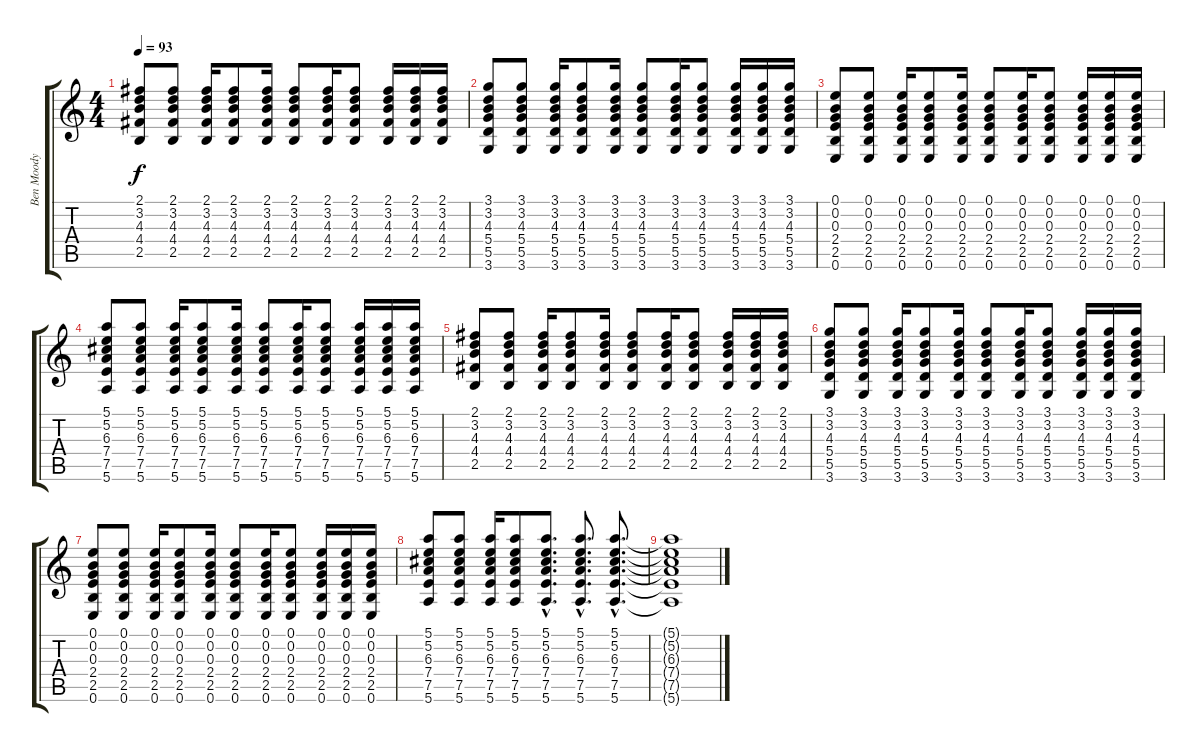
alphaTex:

\track ("Ben Moody" "Ben Moody") {instrument acousticguitarsteel}
\staff {score tabs}
\tuning (E4 B3 G3 D3 A2 E2) {hide}
\ts (4 4)
\tempo 93
\clef g2
\ks c
(2.1 3.2 4.3 4.4 2.5).8{dy f} (2.1 3.2 4.3 4.4 2.5).8 (2.1 3.2 4.3 4.4 2.5).16 (2.1 3.2 4.3 4.4 2.5).8 (2.1 3.2 4.3 4.4 2.5).16 (2.1 3.2 4.3 4.4 2.5).8 (2.1 3.2 4.3 4.4 2.5).16 (2.1 3.2 4.3 4.4 2.5).8 (2.1 3.2 4.3 4.4 2.5).16 (2.1 3.2 4.3 4.4 2.5).16 (2.1 3.2 4.3 4.4 2.5).16 |
(3.1 3.2 4.3 5.4 5.5 3.6).8 (3.1 3.2 4.3 5.4 5.5 3.6).8 (3.1 3.2 4.3 5.4 5.5 3.6).16 (3.1 3.2 4.3 5.4 5.5 3.6).8 (3.1 3.2 4.3 5.4 5.5 3.6).16 (3.1 3.2 4.3 5.4 5.5 3.6).8 (3.1 3.2 4.3 5.4 5.5 3.6).16 (3.1 3.2 4.3 5.4 5.5 3.6).8 (3.1 3.2 4.3 5.4 5.5 3.6).16 (3.1 3.2 4.3 5.4 5.5 3.6).16 (3.1 3.2 4.3 5.4 5.5 3.6).16 |
(0.1 0.2 0.3 2.4 2.5 0.6).8 (0.1 0.2 0.3 2.4 2.5 0.6).8 (0.1 0.2 0.3 2.4 2.5 0.6).16 (0.1 0.2 0.3 2.4 2.5 0.6).8 (0.1 0.2 0.3 2.4 2.5 0.6).16 (0.1 0.2 0.3 2.4 2.5 0.6).8 (0.1 0.2 0.3 2.4 2.5 0.6).16 (0.1 0.2 0.3 2.4 2.5 0.6).8 (0.1 0.2 0.3 2.4 2.5 0.6).16 (0.1 0.2 0.3 2.4 2.5 0.6).16 (0.1 0.2 0.3 2.4 2.5 0.6).16 |
(5.1 5.2 6.3 7.4 7.5 5.6).8 (5.1 5.2 6.3 7.4 7.5 5.6).8 (5.1 5.2 6.3 7.4 7.5 5.6).16 (5.1 5.2 6.3 7.4 7.5 5.6).8 (5.1 5.2 6.3 7.4 7.5 5.6).16 (5.1 5.2 6.3 7.4 7.5 5.6).8 (5.1 5.2 6.3 7.4 7.5 5.6).16 (5.1 5.2 6.3 7.4 7.5 5.6).8 (5.1 5.2 6.3 7.4 7.5 5.6).16 (5.1 5.2 6.3 7.4 7.5 5.6).16 (5.1 5.2 6.3 7.4 7.5 5.6).16 |
(2.1 3.2 4.3 4.4 2.5).8 (2.1 3.2 4.3 4.4 2.5).8 (2.1 3.2 4.3 4.4 2.5).16 (2.1 3.2 4.3 4.4 2.5).8 (2.1 3.2 4.3 4.4 2.5).16 (2.1 3.2 4.3 4.4 2.5).8 (2.1 3.2 4.3 4.4 2.5).16 (2.1 3.2 4.3 4.4 2.5).8 (2.1 3.2 4.3 4.4 2.5).16 (2.1 3.2 4.3 4.4 2.5).16 (2.1 3.2 4.3 4.4 2.5).16 |
(3.1 3.2 4.3 5.4 5.5 3.6).8 (3.1 3.2 4.3 5.4 5.5 3.6).8 (3.1 3.2 4.3 5.4 5.5 3.6).16 (3.1 3.2 4.3 5.4 5.5 3.6).8 (3.1 3.2 4.3 5.4 5.5 3.6).16 (3.1 3.2 4.3 5.4 5.5 3.6).8 (3.1 3.2 4.3 5.4 5.5 3.6).16 (3.1 3.2 4.3 5.4 5.5 3.6).8 (3.1 3.2 4.3 5.4 5.5 3.6).16 (3.1 3.2 4.3 5.4 5.5 3.6).16 (3.1 3.2 4.3 5.4 5.5 3.6).16 |
(0.1 0.2 0.3 2.4 2.5 0.6).8 (0.1 0.2 0.3 2.4 2.5 0.6).8 (0.1 0.2 0.3 2.4 2.5 0.6).16 (0.1 0.2 0.3 2.4 2.5 0.6).8 (0.1 0.2 0.3 2.4 2.5 0.6).16 (0.1 0.2 0.3 2.4 2.5 0.6).8 (0.1 0.2 0.3 2.4 2.5 0.6).16 (0.1 0.2 0.3 2.4 2.5 0.6).8 (0.1 0.2 0.3 2.4 2.5 0.6).16 (0.1 0.2 0.3 2.4 2.5 0.6).16 (0.1 0.2 0.3 2.4 2.5 0.6).16 |
(5.1 5.2 6.3 7.4 7.5 5.6).8 (5.1 5.2 6.3 7.4 7.5 5.6).8 (5.1 5.2 6.3 7.4 7.5 5.6).16 (5.1 5.2 6.3 7.4 7.5 5.6).8 (5.1{hac} 5.2{hac} 6.3{hac} 7.4{hac} 7.5{hac} 5.6{hac}).8{d} (5.1{hac} 5.2{hac} 6.3{hac} 7.4{hac} 7.5{hac} 5.6{hac}).8{d} (5.1{hac} 5.2{hac} 6.3{hac} 7.4{hac} 7.5{hac} 5.6{hac}).8{d} |
(5.1{t} 5.2{t} 6.3{t} 7.4{t} 7.5{t} 5.6{t}).1
